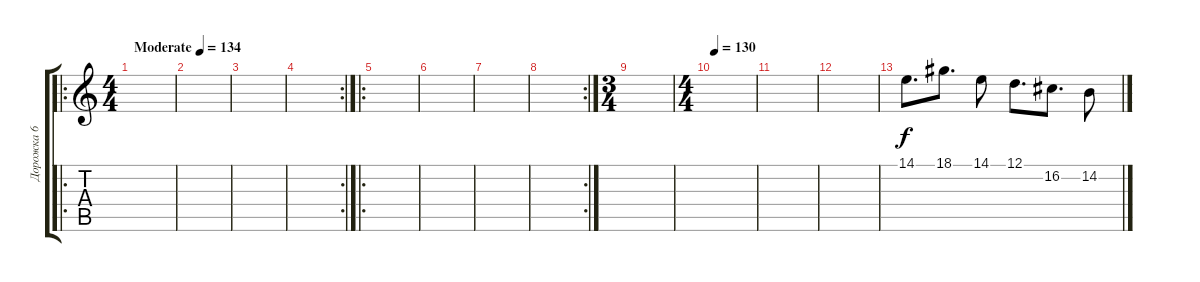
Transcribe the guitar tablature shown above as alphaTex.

\track ("Дорожка 6" "Дорожка 6") {instrument electricgrandpiano}
\staff {score tabs}
\tuning (D4 A3 F3 C3 G2 D2) {hide}
\ro
\ts (4 4)
\tempo (134 "Moderate")
\clef g2
\ks c
|
|
|
\rc 2
|
\ro
|
|
|
\rc 2
|
\ts (3 4)
|
\ts (4 4)
\tempo 130
|
|
|
14.1.8{d instrument pad1newage} 18.1.8{d} 14.1.8 12.1.8{d} 16.2.8{d} 14.2.8
